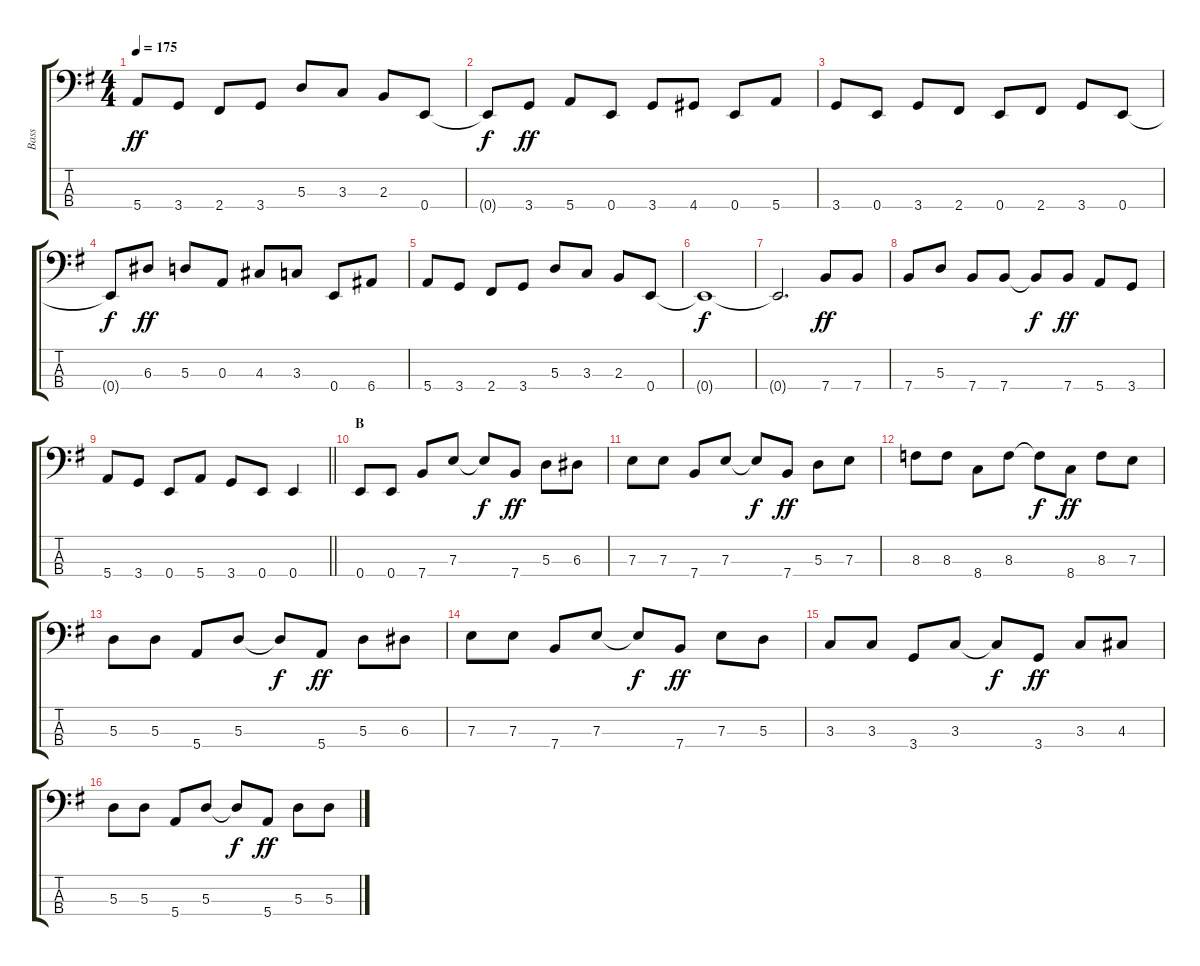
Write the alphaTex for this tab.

\track ("Bass" "Bass") {instrument electricbasspick}
\staff {score tabs}
\tuning (G2 D2 A1 E1) {hide}
\ts (4 4)
\tempo 175
\clef f4
\ks g
5.4.8{dy ff} 3.4.8 2.4.8 3.4.8 5.3.8 3.3.8 2.3.8 0.4.8 |
0.4{t}.8{dy f} 3.4.8{dy ff} 5.4.8 0.4.8 3.4.8 4.4.8 0.4.8 5.4.8 |
3.4.8 0.4.8 3.4.8 2.4.8 0.4.8 2.4.8 3.4.8 0.4.8 |
0.4{t}.8{dy f} 6.3.8{dy ff} 5.3.8 0.3.8 4.3.8 3.3.8 0.4.8 6.4.8 |
5.4.8 3.4.8 2.4.8 3.4.8 5.3.8 3.3.8 2.3.8 0.4.8 |
0.4{t}.1{dy f} |
0.4{t}.2{d} 7.4.8{dy ff} 7.4.8 |
7.4.8 5.3.8 7.4.8 7.4.8 7.4{t}.8{dy f} 7.4.8{dy ff} 5.4.8 3.4.8 |
\barLineRight lightlight
5.4.8 3.4.8 0.4.8 5.4.8 3.4.8 0.4.8 0.4.4 |
\section ("" "B")
0.4.8 0.4.8 7.4.8 7.3.8 7.3{t}.8{dy f} 7.4.8{dy ff} 5.3.8 6.3.8 |
7.3.8 7.3.8 7.4.8 7.3.8 7.3{t}.8{dy f} 7.4.8{dy ff} 5.3.8 7.3.8 |
8.3.8 8.3.8 8.4.8 8.3.8 8.3{t}.8{dy f} 8.4.8{dy ff} 8.3.8 7.3.8 |
5.3.8 5.3.8 5.4.8 5.3.8 5.3{t}.8{dy f} 5.4.8{dy ff} 5.3.8 6.3.8 |
7.3.8 7.3.8 7.4.8 7.3.8 7.3{t}.8{dy f} 7.4.8{dy ff} 7.3.8 5.3.8 |
3.3.8 3.3.8 3.4.8 3.3.8 3.3{t}.8{dy f} 3.4.8{dy ff} 3.3.8 4.3.8 |
5.3.8 5.3.8 5.4.8 5.3.8 5.3{t}.8{dy f} 5.4.8{dy ff} 5.3.8 5.3.8
